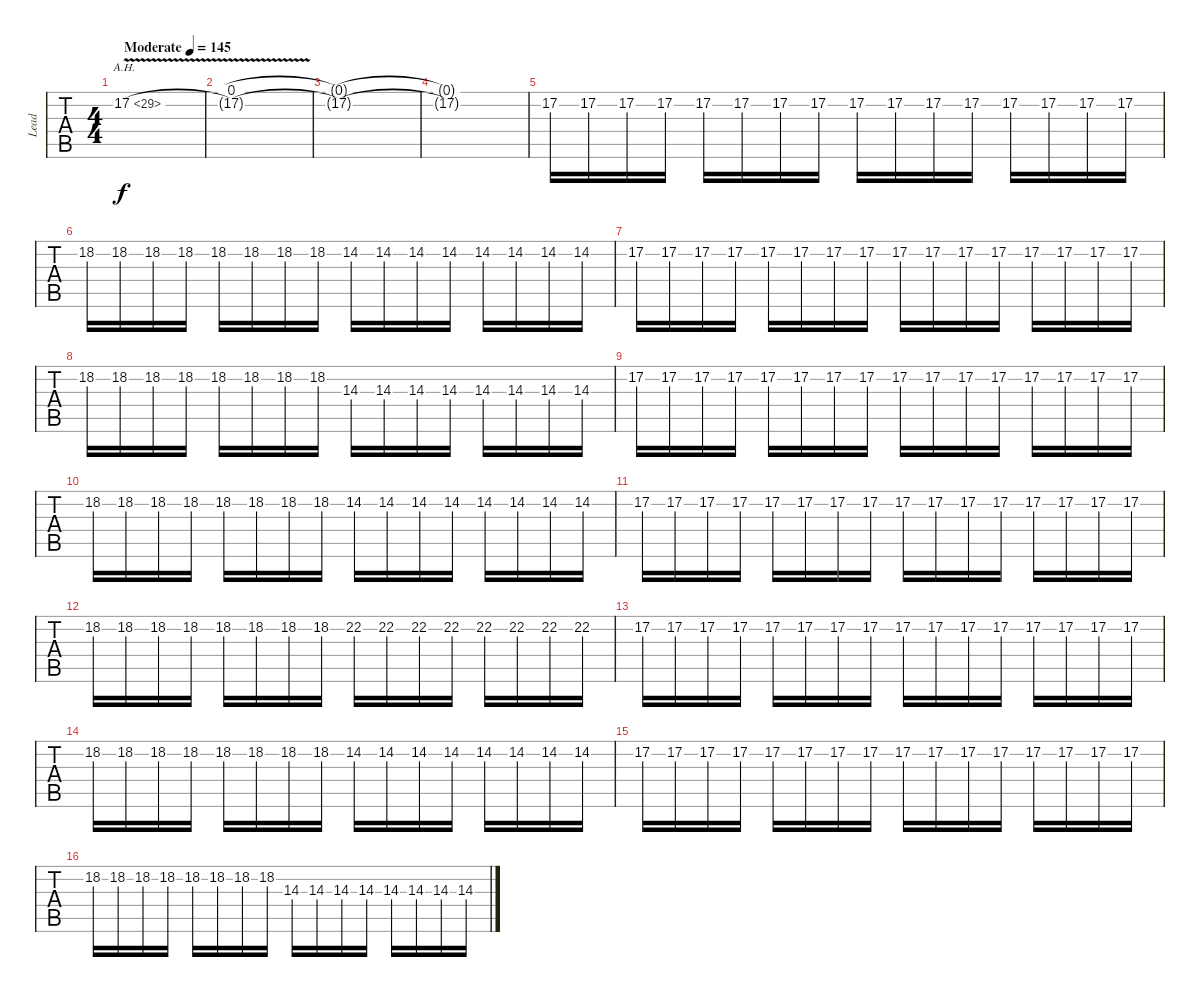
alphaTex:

\track ("Lead" "Lead") {instrument distortionguitar}
\staff {tabs}
\tuning (D4 A3 F3 C3 G2 C2) {hide}
\ts (4 4)
\tempo (145 "Moderate")
\clef g2
\ks c
17.2{ah 12 v}.1{dy f volume 16 instrument distortionguitar} |
(0.1 17.2{t}).1 |
(0.1{t} 17.2{t}).1 |
(0.1{t} 17.2{t}).1 |
17.2.16 17.2.16 17.2.16 17.2.16 17.2.16 17.2.16 17.2.16 17.2.16 17.2.16 17.2.16 17.2.16 17.2.16 17.2.16 17.2.16 17.2.16 17.2.16 |
18.2.16 18.2.16 18.2.16 18.2.16 18.2.16 18.2.16 18.2.16 18.2.16 14.2.16 14.2.16 14.2.16 14.2.16 14.2.16 14.2.16 14.2.16 14.2.16 |
17.2.16 17.2.16 17.2.16 17.2.16 17.2.16 17.2.16 17.2.16 17.2.16 17.2.16 17.2.16 17.2.16 17.2.16 17.2.16 17.2.16 17.2.16 17.2.16 |
18.2.16 18.2.16 18.2.16 18.2.16 18.2.16 18.2.16 18.2.16 18.2.16 14.3.16 14.3.16 14.3.16 14.3.16 14.3.16 14.3.16 14.3.16 14.3.16 |
17.2.16 17.2.16 17.2.16 17.2.16 17.2.16 17.2.16 17.2.16 17.2.16 17.2.16 17.2.16 17.2.16 17.2.16 17.2.16 17.2.16 17.2.16 17.2.16 |
18.2.16 18.2.16 18.2.16 18.2.16 18.2.16 18.2.16 18.2.16 18.2.16 14.2.16 14.2.16 14.2.16 14.2.16 14.2.16 14.2.16 14.2.16 14.2.16 |
17.2.16 17.2.16 17.2.16 17.2.16 17.2.16 17.2.16 17.2.16 17.2.16 17.2.16 17.2.16 17.2.16 17.2.16 17.2.16 17.2.16 17.2.16 17.2.16 |
18.2.16 18.2.16 18.2.16 18.2.16 18.2.16 18.2.16 18.2.16 18.2.16 22.2.16 22.2.16 22.2.16 22.2.16 22.2.16 22.2.16 22.2.16 22.2.16 |
17.2.16 17.2.16 17.2.16 17.2.16 17.2.16 17.2.16 17.2.16 17.2.16 17.2.16 17.2.16 17.2.16 17.2.16 17.2.16 17.2.16 17.2.16 17.2.16 |
18.2.16 18.2.16 18.2.16 18.2.16 18.2.16 18.2.16 18.2.16 18.2.16 14.2.16 14.2.16 14.2.16 14.2.16 14.2.16 14.2.16 14.2.16 14.2.16 |
17.2.16 17.2.16 17.2.16 17.2.16 17.2.16 17.2.16 17.2.16 17.2.16 17.2.16 17.2.16 17.2.16 17.2.16 17.2.16 17.2.16 17.2.16 17.2.16 |
18.2.16 18.2.16 18.2.16 18.2.16 18.2.16 18.2.16 18.2.16 18.2.16 14.3.16 14.3.16 14.3.16 14.3.16 14.3.16 14.3.16 14.3.16 14.3.16
